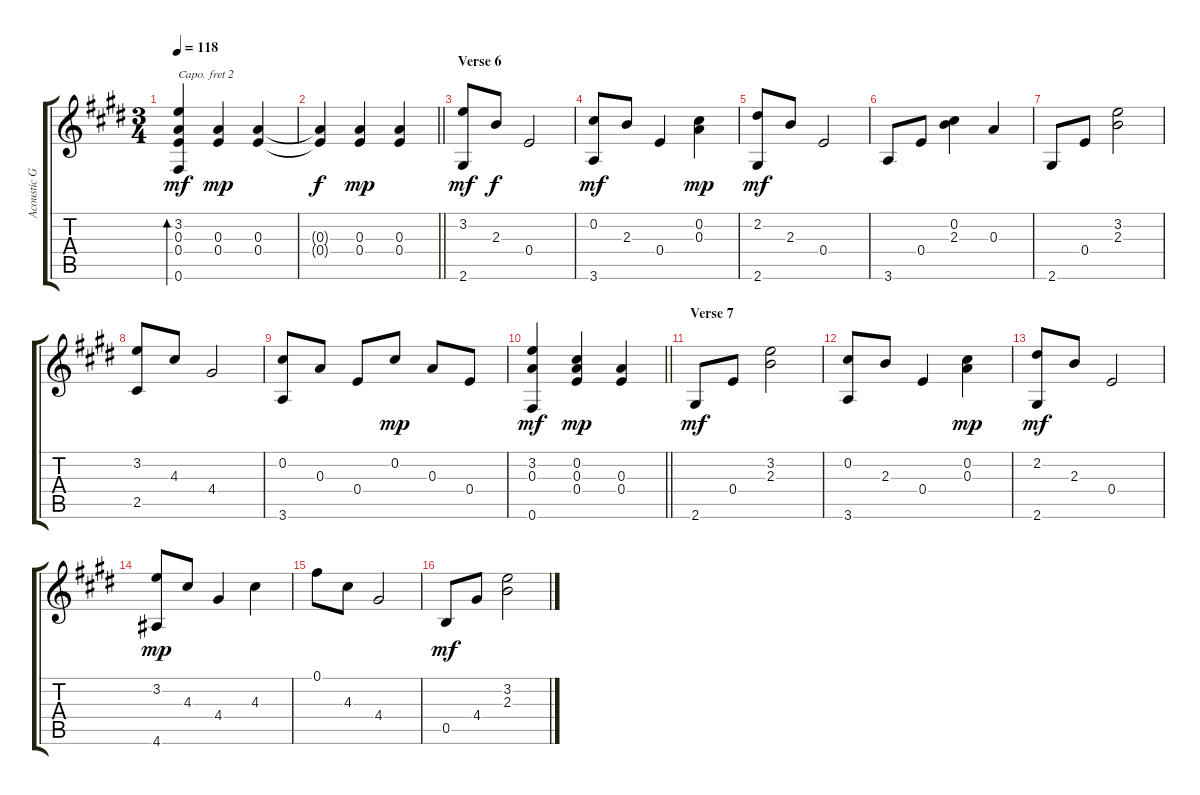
\track ("Acoustic Guitar" "Acoustic G") {instrument acousticguitarsteel}
\staff {score tabs}
\capo 2
\tuning (E4 B3 G3 D3 A2 E2) {hide}
\ts (3 4)
\tempo 118
\clef g2
\ks e
(3.2 0.3 0.4 0.6).4{bd 240 dy mf} (0.3 0.4).4{dy mp} (0.3 0.4).4 |
\barLineRight lightlight
(0.3{t} 0.4{t}).4{dy f} (0.3 0.4).4{dy mp} (0.3 0.4).4 |
\section ("" "Verse 6")
(3.2 2.6).8{dy mf} 2.3.8{dy f} 0.4.2 |
(0.2 3.6).8{dy mf} 2.3.8 0.4.4 (0.2 0.3).4{dy mp} |
(2.2 2.6).8{dy mf} 2.3.8 0.4.2 |
3.6.8 0.4.8 (0.2 2.3).4 0.3.4 |
2.6.8 0.4.8 (3.2 2.3).2 |
(3.2 2.5).8 4.3.8 4.4.2 |
(0.2 3.6).8 0.3.8 0.4.8 0.2.8{dy mp} 0.3.8 0.4.8 |
\barLineRight lightlight
(3.2 0.3 0.6).4{dy mf} (0.2 0.3 0.4).4{dy mp} (0.3 0.4).4 |
\section ("" "Verse 7")
2.6.8{dy mf} 0.4.8 (3.2 2.3).2 |
(0.2 3.6).8 2.3.8 0.4.4 (0.2 0.3).4{dy mp} |
(2.2 2.6).8{dy mf} 2.3.8 0.4.2 |
(3.2 4.6).8{dy mp} 4.3.8 4.4.4 4.3.4 |
0.1.8 4.3.8 4.4.2 |
0.5.8{dy mf} 4.4.8 (3.2 2.3).2
